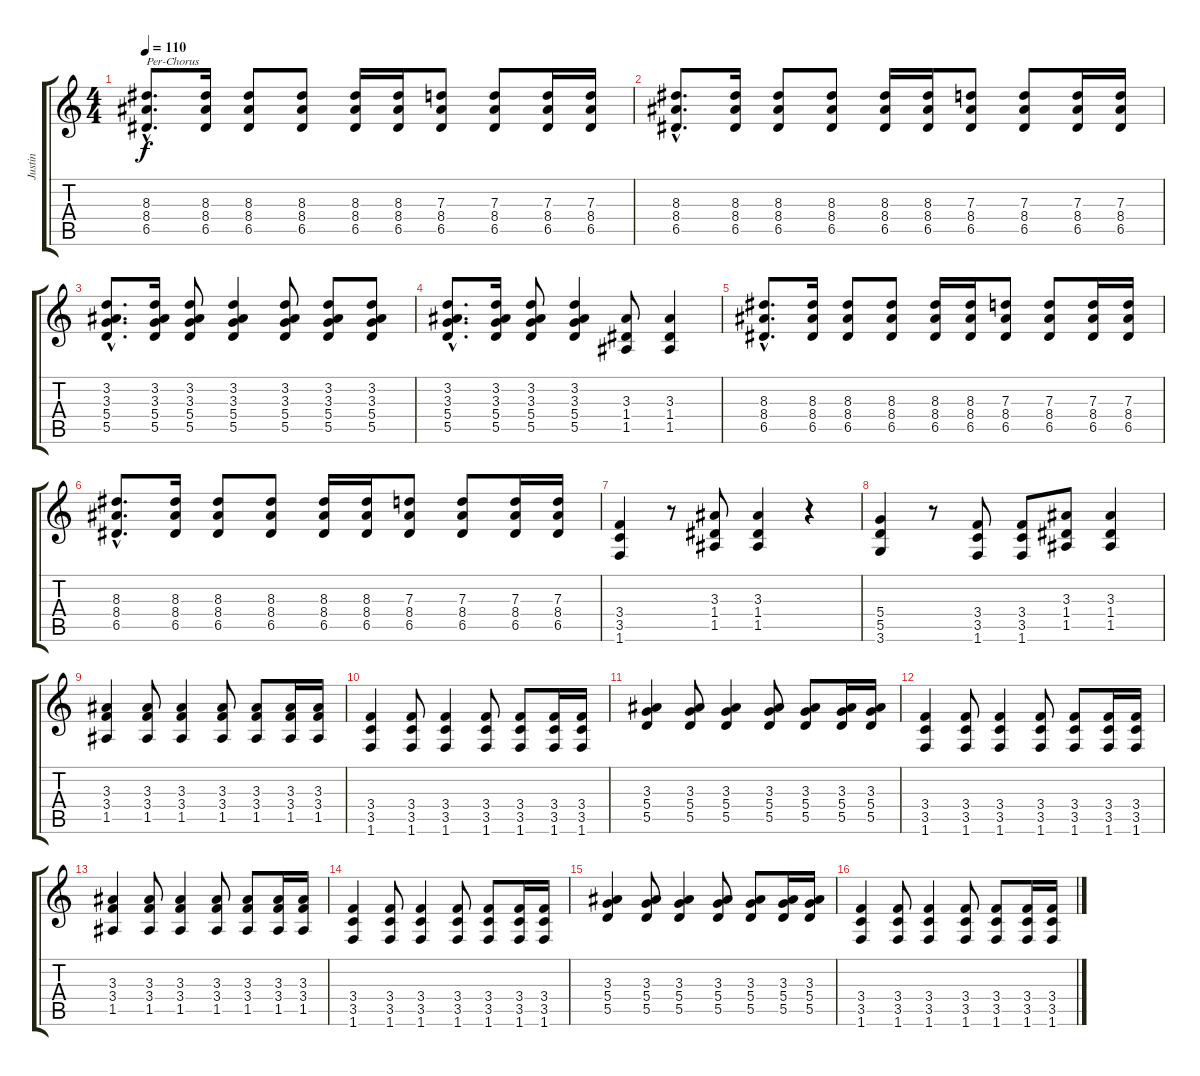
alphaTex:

\track ("Justin" "Justin") {instrument distortionguitar}
\staff {score tabs}
\tuning (E4 B3 G3 D3 A2 E2) {hide}
\ts (4 4)
\tempo 110
\clef g2
\ks c
(8.3{hac} 8.4{hac} 6.5{hac}).8{d txt "Per-Chorus" dy f} (8.3 8.4 6.5).16 (8.3 8.4 6.5).8 (8.3 8.4 6.5).8 (8.3 8.4 6.5).16 (8.3 8.4 6.5).16 (7.3 8.4 6.5).8 (7.3 8.4 6.5).8 (7.3 8.4 6.5).16 (7.3 8.4 6.5).16 |
(8.3{hac} 8.4{hac} 6.5{hac}).8{d} (8.3 8.4 6.5).16 (8.3 8.4 6.5).8 (8.3 8.4 6.5).8 (8.3 8.4 6.5).16 (8.3 8.4 6.5).16 (7.3 8.4 6.5).8 (7.3 8.4 6.5).8 (7.3 8.4 6.5).16 (7.3 8.4 6.5).16 |
(3.2{hac} 3.3{hac} 5.4{hac} 5.5{hac}).8{d} (3.2 3.3 5.4 5.5).16 (3.2 3.3 5.4 5.5).8 (3.2 3.3 5.4 5.5).4 (3.2 3.3 5.4 5.5).8 (3.2 3.3 5.4 5.5).8 (3.2 3.3 5.4 5.5).8 |
(3.2{hac} 3.3{hac} 5.4{hac} 5.5{hac}).8{d} (3.2 3.3 5.4 5.5).16 (3.2 3.3 5.4 5.5).8 (3.2 3.3 5.4 5.5).4 (3.3 1.4 1.5).8 (3.3 1.4 1.5).4 |
(8.3{hac} 8.4{hac} 6.5{hac}).8{d} (8.3 8.4 6.5).16 (8.3 8.4 6.5).8 (8.3 8.4 6.5).8 (8.3 8.4 6.5).16 (8.3 8.4 6.5).16 (7.3 8.4 6.5).8 (7.3 8.4 6.5).8 (7.3 8.4 6.5).16 (7.3 8.4 6.5).16 |
(8.3{hac} 8.4{hac} 6.5{hac}).8{d} (8.3 8.4 6.5).16 (8.3 8.4 6.5).8 (8.3 8.4 6.5).8 (8.3 8.4 6.5).16 (8.3 8.4 6.5).16 (7.3 8.4 6.5).8 (7.3 8.4 6.5).8 (7.3 8.4 6.5).16 (7.3 8.4 6.5).16 |
(3.4 3.5 1.6).4 r.8 (3.3 1.4 1.5).8 (3.3 1.4 1.5).4 r.4 |
(5.4 5.5 3.6).4 r.8 (3.4 3.5 1.6).8 (3.4 3.5 1.6).8 (3.3 1.4 1.5).8 (3.3 1.4 1.5).4 |
(3.3 3.4 1.5).4 (3.3 3.4 1.5).8 (3.3 3.4 1.5).4 (3.3 3.4 1.5).8 (3.3 3.4 1.5).8 (3.3 3.4 1.5).16 (3.3 3.4 1.5).16 |
(3.4 3.5 1.6).4 (3.4 3.5 1.6).8 (3.4 3.5 1.6).4 (3.4 3.5 1.6).8 (3.4 3.5 1.6).8 (3.4 3.5 1.6).16 (3.4 3.5 1.6).16 |
(3.3 5.4 5.5).4 (3.3 5.4 5.5).8 (3.3 5.4 5.5).4 (3.3 5.4 5.5).8 (3.3 5.4 5.5).8 (3.3 5.4 5.5).16 (3.3 5.4 5.5).16 |
(3.4 3.5 1.6).4 (3.4 3.5 1.6).8 (3.4 3.5 1.6).4 (3.4 3.5 1.6).8 (3.4 3.5 1.6).8 (3.4 3.5 1.6).16 (3.4 3.5 1.6).16 |
(3.3 3.4 1.5).4 (3.3 3.4 1.5).8 (3.3 3.4 1.5).4 (3.3 3.4 1.5).8 (3.3 3.4 1.5).8 (3.3 3.4 1.5).16 (3.3 3.4 1.5).16 |
(3.4 3.5 1.6).4 (3.4 3.5 1.6).8 (3.4 3.5 1.6).4 (3.4 3.5 1.6).8 (3.4 3.5 1.6).8 (3.4 3.5 1.6).16 (3.4 3.5 1.6).16 |
(3.3 5.4 5.5).4 (3.3 5.4 5.5).8 (3.3 5.4 5.5).4 (3.3 5.4 5.5).8 (3.3 5.4 5.5).8 (3.3 5.4 5.5).16 (3.3 5.4 5.5).16 |
(3.4 3.5 1.6).4 (3.4 3.5 1.6).8 (3.4 3.5 1.6).4 (3.4 3.5 1.6).8 (3.4 3.5 1.6).8 (3.4 3.5 1.6).16 (3.4 3.5 1.6).16
